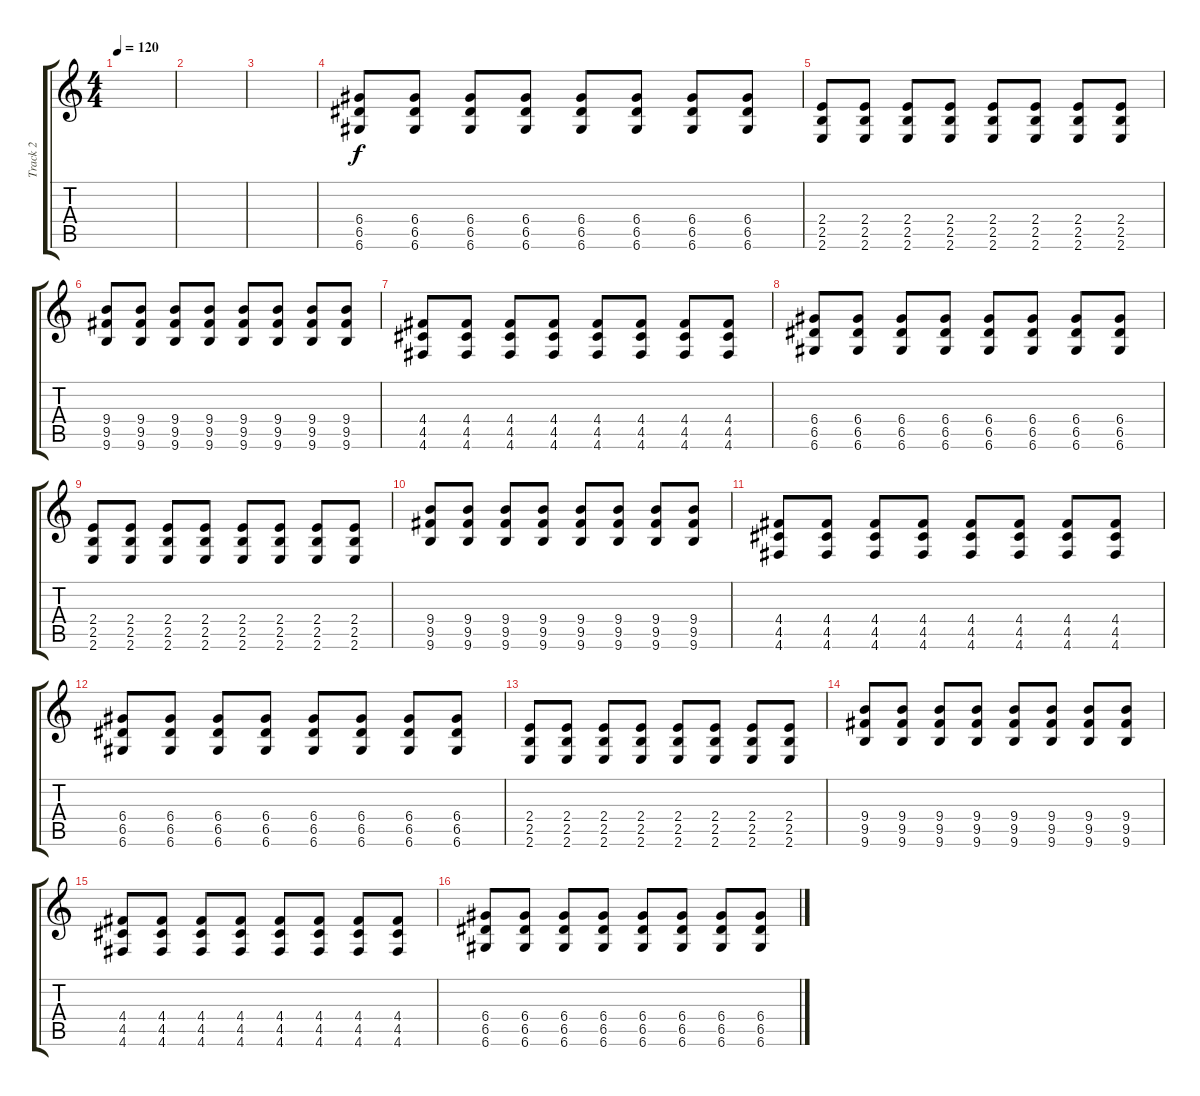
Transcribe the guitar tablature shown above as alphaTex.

\track ("Track 2" "Track 2") {instrument distortionguitar}
\staff {score tabs}
\tuning (E4 B3 G3 D3 A2 D2) {hide}
\ts (4 4)
\tempo 120
\clef g2
\ks c
|
|
|
(6.4 6.5 6.6).8 (6.4 6.5 6.6).8 (6.4 6.5 6.6).8 (6.4 6.5 6.6).8 (6.4 6.5 6.6).8 (6.4 6.5 6.6).8 (6.4 6.5 6.6).8 (6.4 6.5 6.6).8 |
(2.4 2.5 2.6).8 (2.4 2.5 2.6).8 (2.4 2.5 2.6).8 (2.4 2.5 2.6).8 (2.4 2.5 2.6).8 (2.4 2.5 2.6).8 (2.4 2.5 2.6).8 (2.4 2.5 2.6).8 |
(9.4 9.5 9.6).8 (9.4 9.5 9.6).8 (9.4 9.5 9.6).8 (9.4 9.5 9.6).8 (9.4 9.5 9.6).8 (9.4 9.5 9.6).8 (9.4 9.5 9.6).8 (9.4 9.5 9.6).8 |
(4.4 4.5 4.6).8 (4.4 4.5 4.6).8 (4.4 4.5 4.6).8 (4.4 4.5 4.6).8 (4.4 4.5 4.6).8 (4.4 4.5 4.6).8 (4.4 4.5 4.6).8 (4.4 4.5 4.6).8 |
(6.4 6.5 6.6).8 (6.4 6.5 6.6).8 (6.4 6.5 6.6).8 (6.4 6.5 6.6).8 (6.4 6.5 6.6).8 (6.4 6.5 6.6).8 (6.4 6.5 6.6).8 (6.4 6.5 6.6).8 |
(2.4 2.5 2.6).8 (2.4 2.5 2.6).8 (2.4 2.5 2.6).8 (2.4 2.5 2.6).8 (2.4 2.5 2.6).8 (2.4 2.5 2.6).8 (2.4 2.5 2.6).8 (2.4 2.5 2.6).8 |
(9.4 9.5 9.6).8 (9.4 9.5 9.6).8 (9.4 9.5 9.6).8 (9.4 9.5 9.6).8 (9.4 9.5 9.6).8 (9.4 9.5 9.6).8 (9.4 9.5 9.6).8 (9.4 9.5 9.6).8 |
(4.4 4.5 4.6).8 (4.4 4.5 4.6).8 (4.4 4.5 4.6).8 (4.4 4.5 4.6).8 (4.4 4.5 4.6).8 (4.4 4.5 4.6).8 (4.4 4.5 4.6).8 (4.4 4.5 4.6).8 |
(6.4 6.5 6.6).8 (6.4 6.5 6.6).8 (6.4 6.5 6.6).8 (6.4 6.5 6.6).8 (6.4 6.5 6.6).8 (6.4 6.5 6.6).8 (6.4 6.5 6.6).8 (6.4 6.5 6.6).8 |
(2.4 2.5 2.6).8 (2.4 2.5 2.6).8 (2.4 2.5 2.6).8 (2.4 2.5 2.6).8 (2.4 2.5 2.6).8 (2.4 2.5 2.6).8 (2.4 2.5 2.6).8 (2.4 2.5 2.6).8 |
(9.4 9.5 9.6).8 (9.4 9.5 9.6).8 (9.4 9.5 9.6).8 (9.4 9.5 9.6).8 (9.4 9.5 9.6).8 (9.4 9.5 9.6).8 (9.4 9.5 9.6).8 (9.4 9.5 9.6).8 |
(4.4 4.5 4.6).8 (4.4 4.5 4.6).8 (4.4 4.5 4.6).8 (4.4 4.5 4.6).8 (4.4 4.5 4.6).8 (4.4 4.5 4.6).8 (4.4 4.5 4.6).8 (4.4 4.5 4.6).8 |
(6.4 6.5 6.6).8 (6.4 6.5 6.6).8 (6.4 6.5 6.6).8 (6.4 6.5 6.6).8 (6.4 6.5 6.6).8 (6.4 6.5 6.6).8 (6.4 6.5 6.6).8 (6.4 6.5 6.6).8
